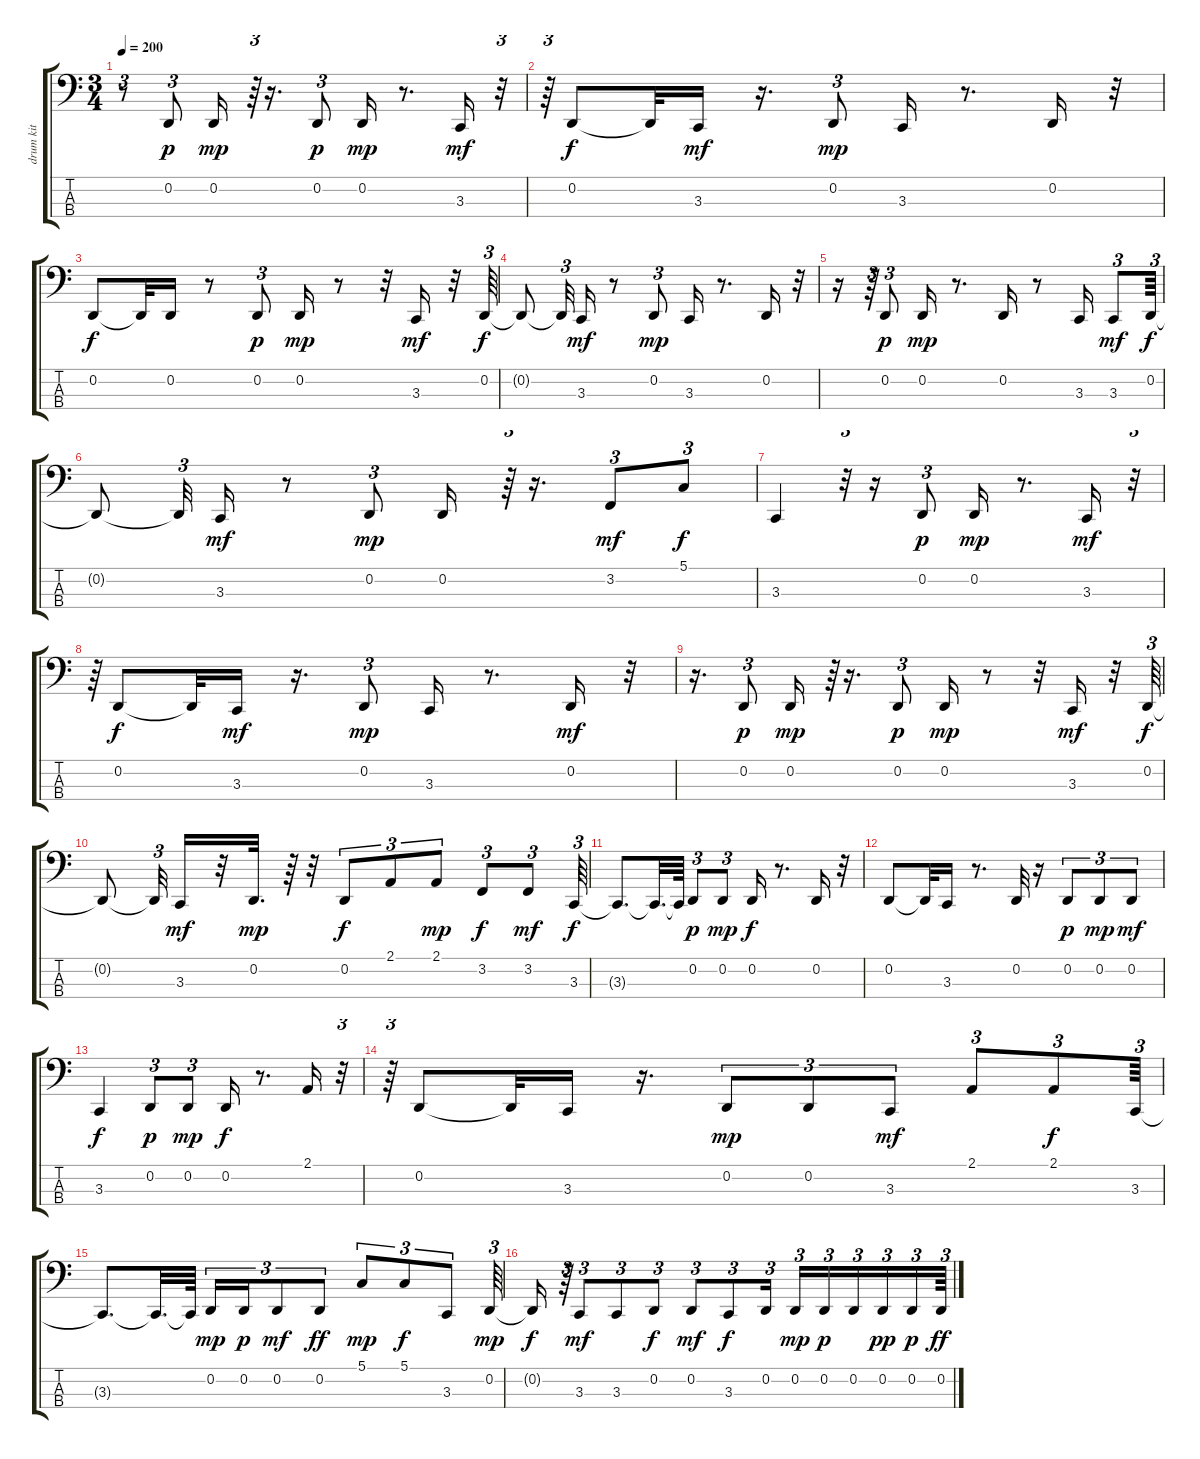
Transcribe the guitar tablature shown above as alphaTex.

\track (" drum kit (bass dr./snare dr./tom)" " drum kit ") {instrument brightacousticpiano}
\staff {score tabs}
\tuning (G2 D2 A1 E1) {hide}
\ts (3 4)
\tempo 200
\clef f4
\ks c
r.8{tu (3 2) dy mp} 0.2.8{tu (3 2) dy p} 0.2.16{dy mp} r.64{tu (3 2)} r.16{d} 0.2.8{tu (3 2) dy p} 0.2.16{dy mp} r.8{d} 3.3.16{dy mf} r.32{tu (3 2)} |
r.64{tu (3 2)} 0.2.8{dy f} 0.2{t}.32 3.3.16{dy mf} r.16{d} 0.2.8{tu (3 2) dy mp} 3.3.16 r.8{d} 0.2.16 r.32 |
0.2.8{dy f} 0.2{t}.32 0.2.16 r.8 0.2.8{tu (3 2) dy p} 0.2.16{dy mp} r.8 r.32 3.3.16{dy mf} r.32 0.2.64{tu (3 2) dy f} |
0.2{t}.8 0.2{t}.32{tu (3 2)} 3.3.16{dy mf} r.8 0.2.8{tu (3 2) dy mp} 3.3.16 r.8{d} 0.2.16 r.32{tu (3 2)} |
r.16 r.64{tu (3 2)} 0.2.8{tu (3 2) dy p} 0.2.16{dy mp} r.8{d} 0.2.16 r.8 3.3.16 3.3.8{tu (3 2) dy mf} 0.2.64{tu (3 2) dy f} |
0.2{t}.8 0.2{t}.32{tu (3 2)} 3.3.16{dy mf} r.8 0.2.8{tu (3 2) dy mp} 0.2.16 r.64{tu (3 2)} r.16{d} 3.2.8{tu (3 2) dy mf} 5.1.8{tu (3 2) dy f} |
3.3.4 r.32{tu (3 2)} r.16 0.2.8{tu (3 2) dy p} 0.2.16{dy mp} r.8{d} 3.3.16{dy mf} r.32{tu (3 2)} |
r.64{tu (3 2)} 0.2.8{dy f} 0.2{t}.32 3.3.16{dy mf} r.16{d} 0.2.8{tu (3 2) dy mp} 3.3.16 r.8{d} 0.2.16{dy mf} r.32 |
r.16{d} 0.2.8{tu (3 2) dy p} 0.2.16{dy mp} r.64{tu (3 2)} r.16{d} 0.2.8{tu (3 2) dy p} 0.2.16{dy mp} r.8 r.32 3.3.16{dy mf} r.32 0.2.64{tu (3 2) dy f} |
0.2{t}.8 0.2{t}.32{tu (3 2)} 3.3.16{dy mf} r.32 0.2.32{d dy mp} r.64 r.32 0.2.8{tu (3 2) dy f} 2.1.8{tu (3 2)} 2.1.8{tu (3 2) dy mp} 3.2.8{tu (3 2) dy f} 3.2.8{tu (3 2) dy mf} 3.3.64{tu (3 2) dy f} |
3.3{t}.8{d} 3.3{t}.32{d} 3.3{t}.64 0.2.8{tu (3 2) dy p} 0.2.8{tu (3 2) dy mp} 0.2.16{dy f} r.8{d} 0.2.16 r.32 |
0.2.8 0.2{t}.32 3.3.16 r.8{d} 0.2.32 r.16 0.2.8{tu (3 2) dy p} 0.2.8{tu (3 2) dy mp} 0.2.8{tu (3 2) dy mf} |
3.3.4{dy f} 0.2.8{tu (3 2) dy p} 0.2.8{tu (3 2) dy mp} 0.2.16{dy f} r.8{d} 2.1.16 r.32{tu (3 2)} |
r.64{tu (3 2)} 0.2.8 0.2{t}.32 3.3.16 r.16{d} 0.2.8{tu (3 2) dy mp} 0.2.8{tu (3 2)} 3.3.8{tu (3 2) dy mf} 2.1.8{tu (3 2)} 2.1.8{tu (3 2) dy f} 3.3.64{tu (3 2)} |
3.3{t}.8{d} 3.3{t}.32{d} 3.3{t}.64 0.2.16{tu (3 2) dy mp} 0.2.16{tu (3 2) dy p} 0.2.8{tu (3 2) dy mf} 0.2.8{tu (3 2) dy ff} 5.1.8{tu (3 2) dy mp} 5.1.8{tu (3 2) dy f} 3.3.8{tu (3 2)} 0.2.64{tu (3 2) dy mp} |
0.2{t}.16{dy f} r.64{tu (3 2)} 3.3.8{tu (3 2) dy mf} 3.3.8{tu (3 2)} 0.2.8{tu (3 2) dy f} 0.2.8{tu (3 2) dy mf} 3.3.8{tu (3 2) dy f} 0.2.16{tu (3 2)} 0.2.16{tu (3 2) dy mp} 0.2.16{tu (3 2) dy p} 0.2.16{tu (3 2)} 0.2.16{tu (3 2) dy pp} 0.2.16{tu (3 2) dy p} 0.2.64{tu (3 2) dy ff}
